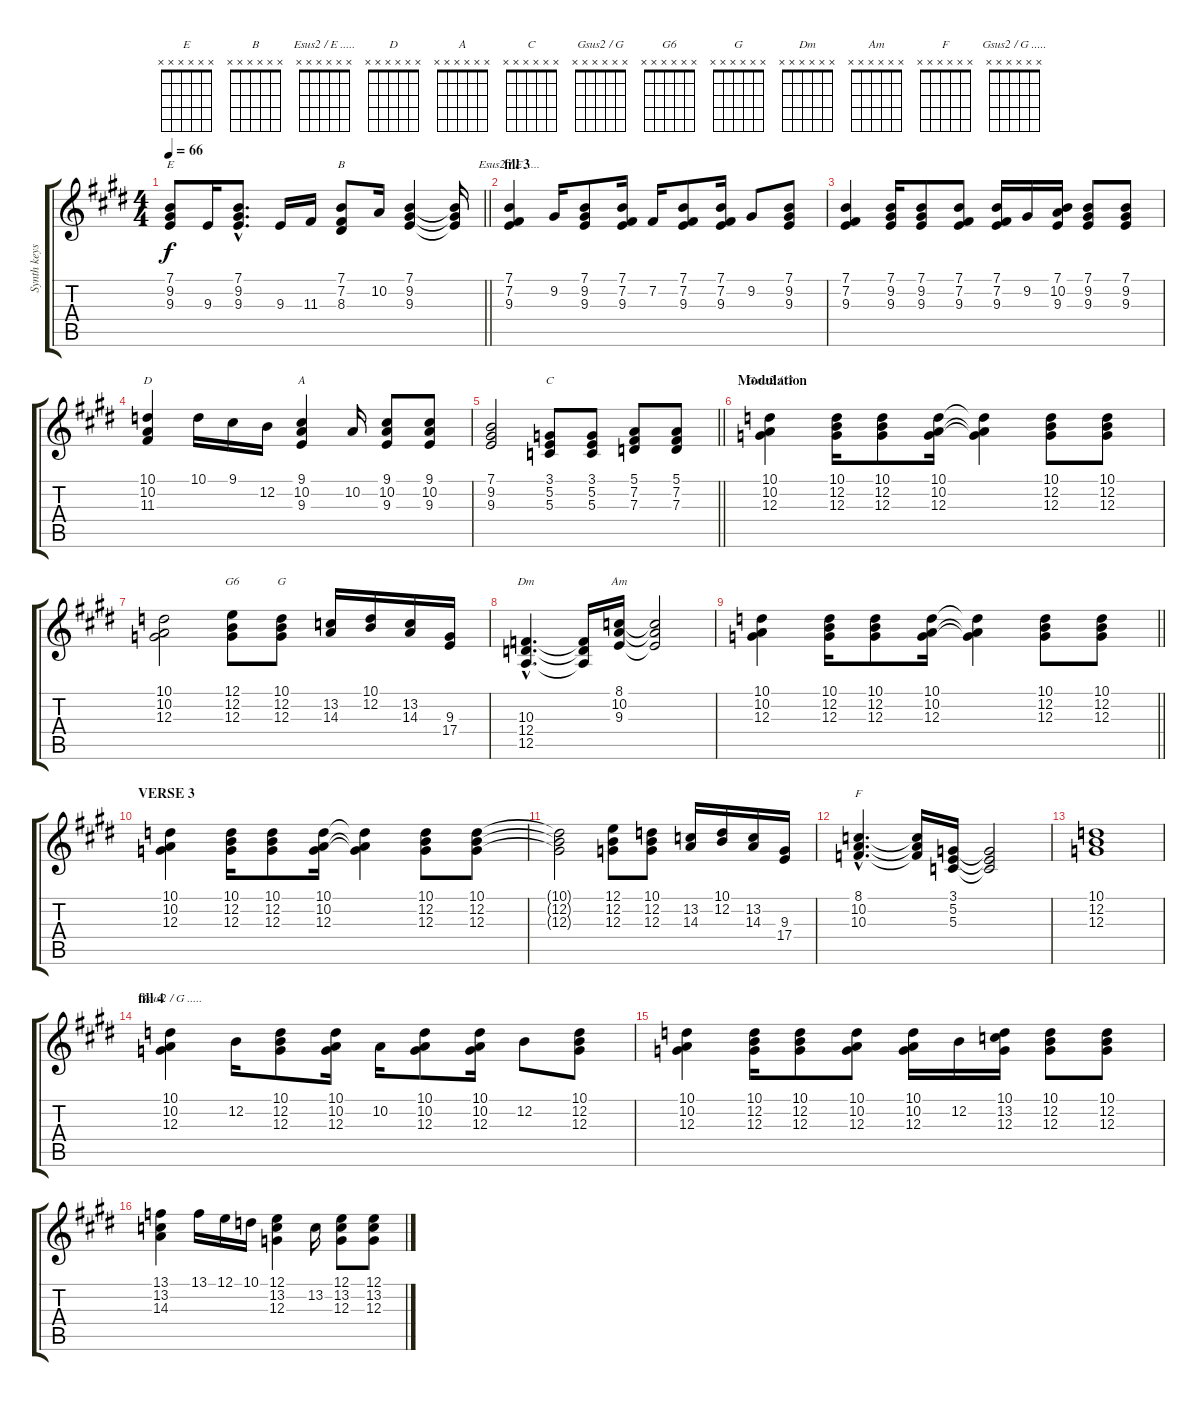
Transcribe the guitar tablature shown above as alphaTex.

\track ("Synth keys RH" "Synth keys") {instrument lead2sawtooth}
\staff {score tabs}
\tuning (E4 B3 G3 D3 A2 E2) {hide}
\chord ("E" x x x x x x)
\chord ("B" x x x x x x)
\chord ("Esus2 / E ....." x x x x x x)
\chord ("D" x x x x x x)
\chord ("A" x x x x x x)
\chord ("C" x x x x x x)
\chord ("Gsus2 / G" x x x x x x)
\chord ("G6" x x x x x x)
\chord ("G" x x x x x x)
\chord ("Dm" x x x x x x)
\chord ("Am" x x x x x x)
\chord ("F" x x x x x x)
\chord ("Gsus2 / G ....." x x x x x x)
\ts (4 4)
\tempo 66
\clef g2
\barLineRight lightlight
\ks e
(7.1 9.2 9.3).8{ch "E" dy f} 9.3.16 (7.1{hac} 9.2{hac} 9.3{hac}).8{d} 9.3.16 11.3.16 (7.1 7.2 8.3).8{ch "B"} 10.2.16 (7.1 9.2 9.3).4 (7.1{t} 9.2{t} 9.3{t}).16 |
\section ("" "fill 3")
(7.1 7.2 9.3).4{ch "Esus2 / E ....." volume 8} 9.2.16 (7.1 9.2 9.3).8 (7.1 7.2 9.3).16 7.2.16 (7.1 7.2 9.3).8 (7.1 7.2 9.3).16 9.2.8 (7.1 9.2 9.3).8 |
(7.1 7.2 9.3).4 (7.1 9.2 9.3).16 (7.1 9.2 9.3).8 (7.1 7.2 9.3).8 (7.1 7.2 9.3).16 9.2.16 (7.1 10.2 9.3).16 (7.1 9.2 9.3).8 (7.1 9.2 9.3).8 |
(10.1 10.2 11.3).4{ch "D"} 10.1.16 9.1.16 12.2.16 (9.1 10.2 9.3).4{ch "A"} 10.2.16 (9.1 10.2 9.3).8 (9.1 10.2 9.3).8 |
\barLineRight lightlight
(7.1 9.2 9.3).2 (3.1 5.2 5.3).8{ch "C"} (3.1 5.2 5.3).8 (5.1 7.2 7.3).8 (5.1 7.2 7.3).8 |
\section ("" "Modulation")
(10.1 10.2 12.3).4{ch "Gsus2 / G"} (10.1 12.2 12.3).16 (10.1 12.2 12.3).8 (10.1 10.2 12.3).16 (10.1{t} 10.2{t} 12.3{t}).4 (10.1 12.2 12.3).8 (10.1 12.2 12.3).8 |
(10.1 10.2 12.3).2 (12.1 12.2 12.3).8{ch "G6"} (10.1 12.2 12.3).8{ch "G"} (13.2 14.3).16 (10.1 12.2).16 (13.2 14.3).16 (9.3 17.4).16 |
(10.3{hac} 12.4{hac} 12.5{hac}).4{d ch "Dm"} (10.3{t} 12.4{t} 12.5{t}).16 (8.1 10.2 9.3).16{ch "Am"} (8.1{t} 10.2{t} 9.3{t}).2 |
\barLineRight lightlight
(10.1 10.2 12.3).4 (10.1 12.2 12.3).16 (10.1 12.2 12.3).8 (10.1 10.2 12.3).16 (10.1{t} 10.2{t} 12.3{t}).4 (10.1 12.2 12.3).8 (10.1 12.2 12.3).8 |
\section ("" "VERSE 3")
(10.1 10.2 12.3).4 (10.1 12.2 12.3).16 (10.1 12.2 12.3).8 (10.1 10.2 12.3).16 (10.1{t} 10.2{t} 12.3{t}).4 (10.1 12.2 12.3).8 (10.1 12.2 12.3).8 |
(10.1{t} 12.2{t} 12.3{t}).2 (12.1 12.2 12.3).8 (10.1 12.2 12.3).8 (13.2 14.3).16 (10.1 12.2).16 (13.2 14.3).16 (9.3 17.4).16 |
(8.1{hac} 10.2{hac} 10.3{hac}).4{d ch "F"} (8.1{t} 10.2{t} 10.3{t}).16 (3.1 5.2 5.3).16 (3.1{t} 5.2{t} 5.3{t}).2 |
(10.1 12.2 12.3).1 |
\section ("" "fill 4")
(10.1 10.2 12.3).4{ch "Gsus2 / G ....."} 12.2.16 (10.1 12.2 12.3).8 (10.1 10.2 12.3).16 10.2.16 (10.1 10.2 12.3).8 (10.1 10.2 12.3).16 12.2.8 (10.1 12.2 12.3).8 |
(10.1 10.2 12.3).4 (10.1 12.2 12.3).16 (10.1 12.2 12.3).8 (10.1 10.2 12.3).8 (10.1 10.2 12.3).16 12.2.16 (10.1 13.2 12.3).16 (10.1 12.2 12.3).8 (10.1 12.2 12.3).8 |
(13.1 13.2 14.3).4 13.1.16 12.1.16 10.1.16 (12.1 13.2 12.3).4 13.2.16 (12.1 13.2 12.3).8 (12.1 13.2 12.3).8
